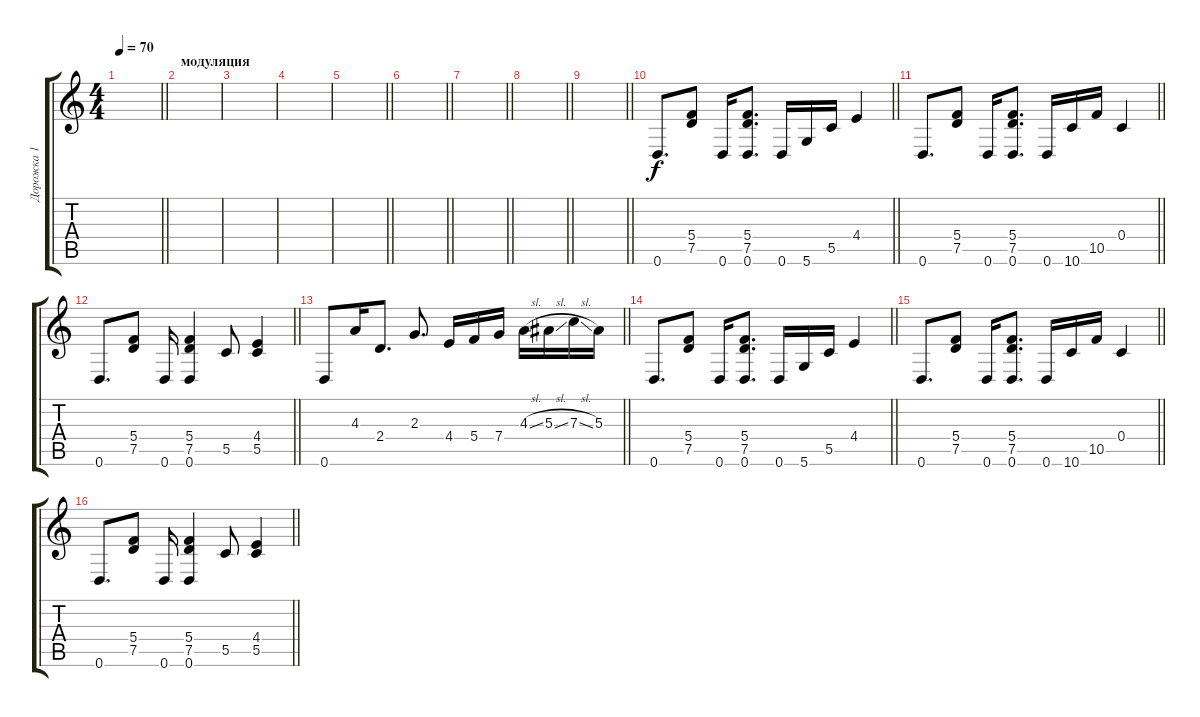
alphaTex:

\track ("Дорожка 1" "Дорожка 1") {instrument acousticguitarnylon}
\staff {score tabs}
\tuning (D4 A3 F3 C3 G2 D2) {hide}
\ts (4 4)
\tempo 70
\clef g2
\barLineRight lightlight
\ks c
|
\section ("" "модуляция")
|
|
|
\barLineRight lightlight
|
\barLineRight lightlight
|
\barLineRight lightlight
|
\barLineRight lightlight
|
\barLineRight lightlight
|
\barLineRight lightlight
0.6.8{d} (5.4 7.5).8 0.6.16 (5.4 7.5 0.6).8{d} 0.6.16 5.6.16 5.5.16 4.4.4 |
\barLineRight lightlight
0.6.8{d} (5.4 7.5).8 0.6.16 (5.4 7.5 0.6).8{d} 0.6.16 10.6.16 10.5.16 0.4.4 |
\barLineRight lightlight
0.6.8{d} (5.4 7.5).8 0.6.16 (5.4 7.5 0.6).4 5.5.8 (4.4 5.5).4 |
\barLineRight lightlight
0.6.8 4.3.16 2.4.8{d} 2.3.8{d} 4.4.16 5.4.16 7.4.16 4.3{sl}.16 5.3{sl}.16 7.3{sl}.16 5.3.16 |
\barLineRight lightlight
0.6.8{d} (5.4 7.5).8 0.6.16 (5.4 7.5 0.6).8{d} 0.6.16 5.6.16 5.5.16 4.4.4 |
\barLineRight lightlight
0.6.8{d} (5.4 7.5).8 0.6.16 (5.4 7.5 0.6).8{d} 0.6.16 10.6.16 10.5.16 0.4.4 |
\barLineRight lightlight
0.6.8{d} (5.4 7.5).8 0.6.16 (5.4 7.5 0.6).4 5.5.8 (4.4 5.5).4
